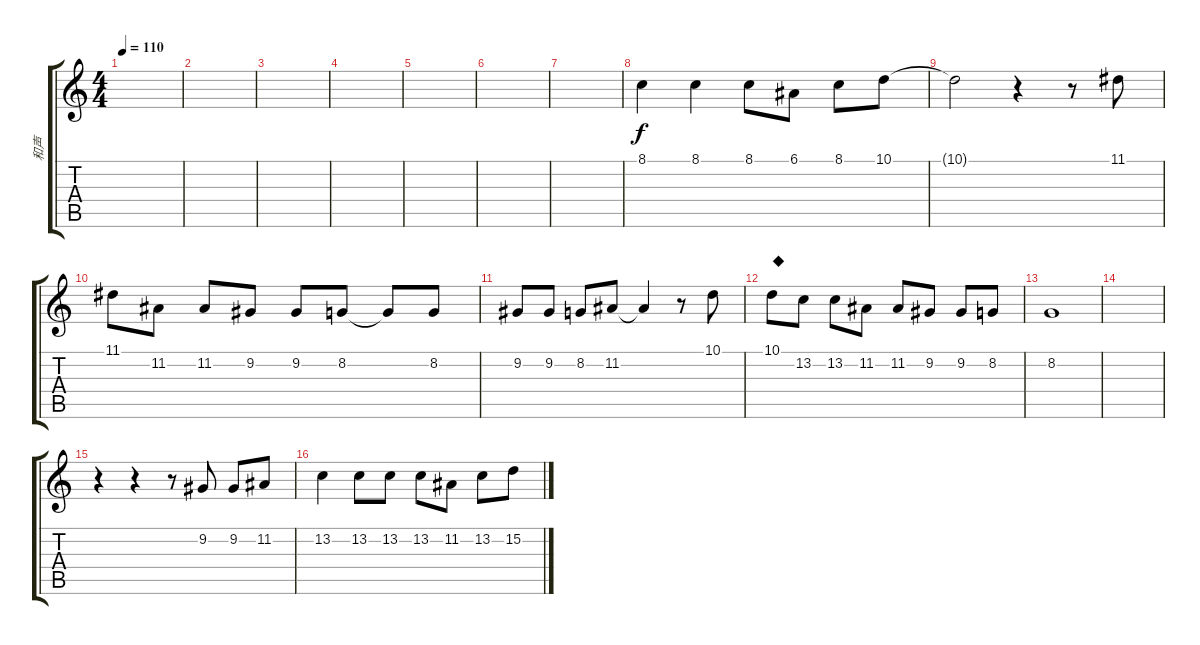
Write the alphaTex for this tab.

\track ("和声" "和声") {instrument tremolostrings}
\staff {score tabs}
\tuning (E4 B3 G3 D3 A2 E2) {hide}
\ts (4 4)
\tempo 110
\clef g2
\ks c
|
|
|
|
|
|
|
8.1.4 8.1.4 8.1.8 6.1.8 8.1.8 10.1.8 |
10.1{t}.2 r.4 r.8 11.1.8 |
11.1.8 11.2.8 11.2.8 9.2.8 9.2.8 8.2.8 8.2{t}.8 8.2.8 |
9.2.8 9.2.8 8.2.8 11.2.8 11.2{t}.4 r.8 10.1.8 |
10.1.8{txt "◆"} 13.2.8 13.2.8 11.2.8 11.2.8 9.2.8 9.2.8 8.2.8 |
8.2.1 |
|
r.4 r.4 r.8 9.2.8 9.2.8 11.2.8 |
13.2.4 13.2.8 13.2.8 13.2.8 11.2.8 13.2.8 15.2.8
